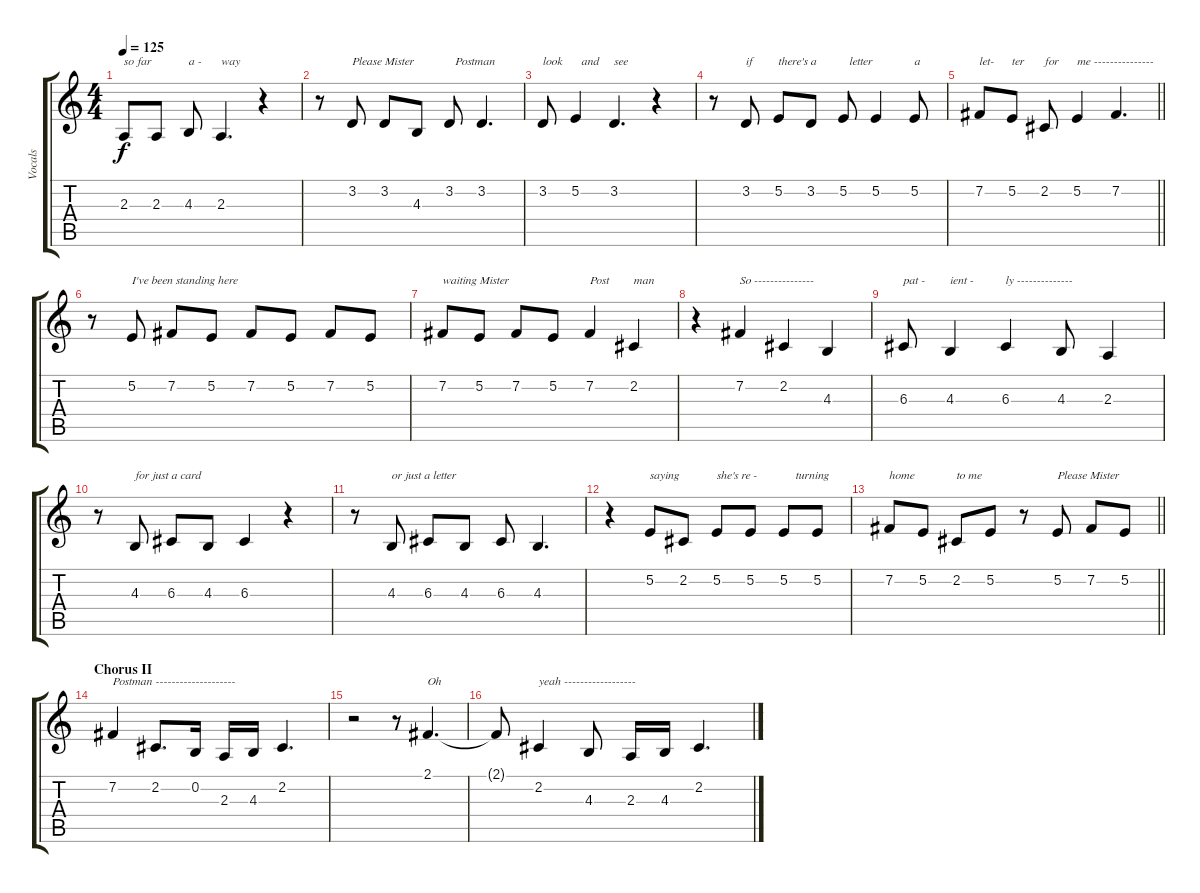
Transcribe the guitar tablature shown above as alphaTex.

\track ("Vocals" "Vocals") {instrument tenorsax}
\staff {score tabs}
\tuning (E4 B3 G3 D3 A2 E2) {hide}
\ts (4 4)
\tempo 125
\clef g2
\ks c
2.3.8{txt "so far" dy f} 2.3.8 4.3.8{txt "a -"} 2.3.4{d txt "way"} r.4 |
r.8 3.2.8{txt "Please Mister"} 3.2.8 4.3.8 3.2.8{txt "  Postman"} 3.2.4{d} |
3.2.8{txt "look"} 5.2.4{txt "  and"} 3.2.4{d txt "see"} r.4 |
r.8 3.2.8{txt "if"} 5.2.8{txt "there's a"} 3.2.8 5.2.8{txt "  letter"} 5.2.4 5.2.8{txt "a"} |
\barLineRight lightlight
7.2.8{txt "let-"} 5.2.8{txt "ter"} 2.2.8{txt "for"} 5.2.4{txt "me ---------------"} 7.2.4{d} |
r.8 5.2.8{txt "I've been standing here"} 7.2.8 5.2.8 7.2.8 5.2.8 7.2.8 5.2.8 |
7.2.8{txt "waiting Mister "} 5.2.8 7.2.8 5.2.8 7.2.4{txt "Post"} 2.2.4{txt "man"} |
r.4 7.2.4{txt "So ---------------"} 2.2.4 4.3.4 |
6.3.8{txt "pat -"} 4.3.4{txt "ient -"} 6.3.4{txt "ly --------------"} 4.3.8 2.3.4 |
r.8 4.3.8{txt "for just a card"} 6.3.8 4.3.8 6.3.4 r.4 |
r.8 4.3.8{txt "or just a letter"} 6.3.8 4.3.8 6.3.8 4.3.4{d} |
r.4 5.2.8{txt "saying"} 2.2.8 5.2.8{txt "she's re -"} 5.2.8 5.2.8{txt "    turning"} 5.2.8 |
\barLineRight lightlight
7.2.8{txt "home"} 5.2.8 2.2.8{txt "to me"} 5.2.8 r.8 5.2.8{txt "Please Mister"} 7.2.8 5.2.8 |
\section ("" "Chorus II")
7.2.4{txt "Postman --------------------"} 2.2.8{d} 0.2.16 2.3.16 4.3.16 2.2.4{d} |
r.2 r.8 2.1.4{d txt "Oh"} |
2.1{t}.8 2.2.4{txt "yeah ------------------"} 4.3.8 2.3.16 4.3.16 2.2.4{d}
